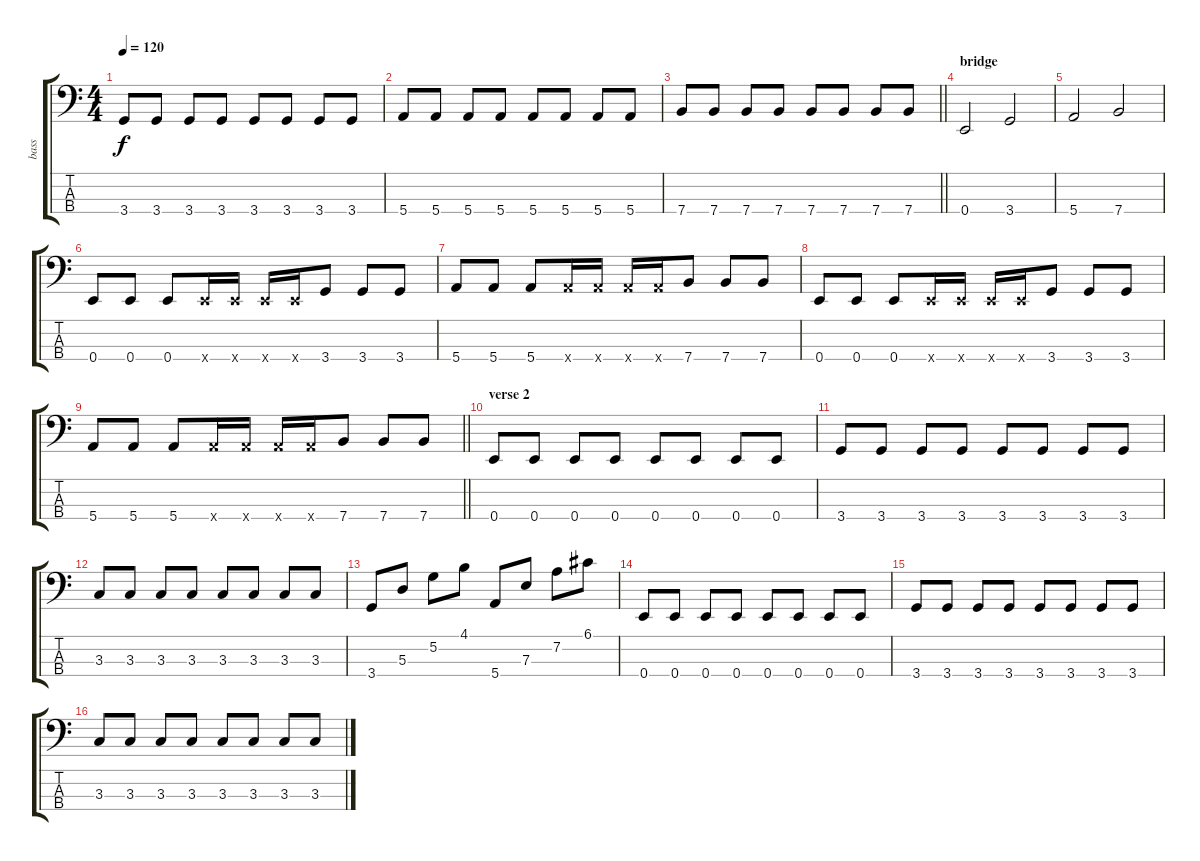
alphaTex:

\track ("bass" "bass") {instrument electricbasspick}
\staff {score tabs}
\tuning (G2 D2 A1 E1) {hide}
\ts (4 4)
\tempo 120
\clef f4
\ks c
3.4.8{dy f} 3.4.8 3.4.8 3.4.8 3.4.8 3.4.8 3.4.8 3.4.8 |
5.4.8 5.4.8 5.4.8 5.4.8 5.4.8 5.4.8 5.4.8 5.4.8 |
\barLineRight lightlight
7.4.8 7.4.8 7.4.8 7.4.8 7.4.8 7.4.8 7.4.8 7.4.8 |
\section ("" "bridge")
0.4.2 3.4.2 |
5.4.2 7.4.2 |
0.4.8 0.4.8 0.4.8 0.4{x}.16 0.4{x}.16 0.4{x}.16 0.4{x}.16 3.4.8 3.4.8 3.4.8 |
5.4.8 5.4.8 5.4.8 5.4{x}.16 5.4{x}.16 5.4{x}.16 5.4{x}.16 7.4.8 7.4.8 7.4.8 |
0.4.8 0.4.8 0.4.8 0.4{x}.16 0.4{x}.16 0.4{x}.16 0.4{x}.16 3.4.8 3.4.8 3.4.8 |
\barLineRight lightlight
5.4.8 5.4.8 5.4.8 5.4{x}.16 5.4{x}.16 5.4{x}.16 5.4{x}.16 7.4.8 7.4.8 7.4.8 |
\section ("" "verse 2")
0.4.8 0.4.8 0.4.8 0.4.8 0.4.8 0.4.8 0.4.8 0.4.8 |
3.4.8 3.4.8 3.4.8 3.4.8 3.4.8 3.4.8 3.4.8 3.4.8 |
3.3.8 3.3.8 3.3.8 3.3.8 3.3.8 3.3.8 3.3.8 3.3.8 |
3.4.8 5.3.8 5.2.8 4.1.8 5.4.8 7.3.8 7.2.8 6.1.8 |
0.4.8 0.4.8 0.4.8 0.4.8 0.4.8 0.4.8 0.4.8 0.4.8 |
3.4.8 3.4.8 3.4.8 3.4.8 3.4.8 3.4.8 3.4.8 3.4.8 |
3.3.8 3.3.8 3.3.8 3.3.8 3.3.8 3.3.8 3.3.8 3.3.8
